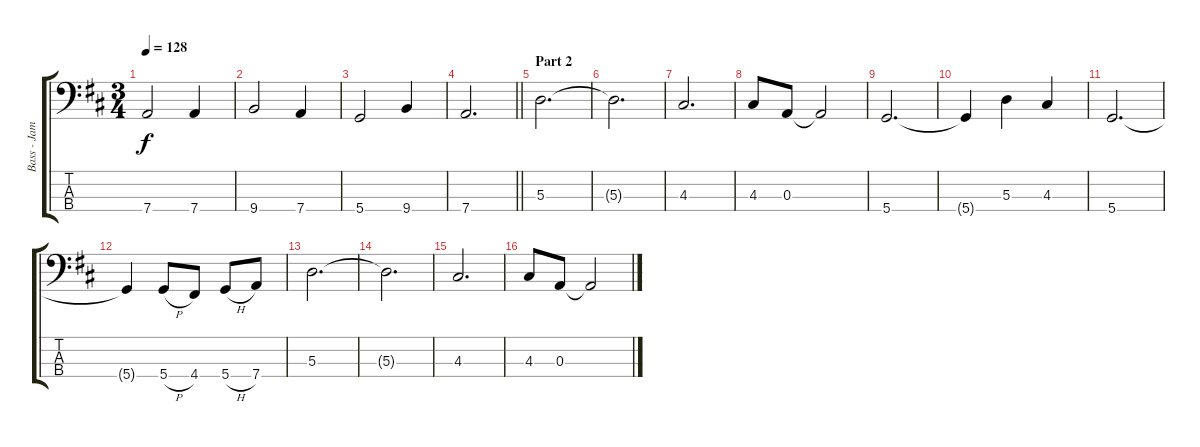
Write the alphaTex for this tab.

\track ("Bass - James Johnston" "Bass - Jam") {instrument electricbassfinger}
\staff {score tabs}
\tuning (G2 D2 A1 D1) {hide}
\ts (3 4)
\tempo 128
\clef f4
\ks d
7.4.2{dy f} 7.4.4 |
9.4.2 7.4.4 |
5.4.2 9.4.4 |
\barLineRight lightlight
7.4.2{d} |
\section ("" "Part 2")
5.3.2{d} |
5.3{t}.2{d} |
4.3.2{d} |
4.3.8 0.3.8 0.3{t}.2 |
5.4.2{d} |
5.4{t}.4 5.3.4 4.3.4 |
5.4.2{d} |
5.4{t}.4 5.4{h}.8 4.4.8 5.4{h}.8 7.4.8 |
5.3.2{d} |
5.3{t}.2{d} |
4.3.2{d} |
4.3.8 0.3.8 0.3{t}.2
